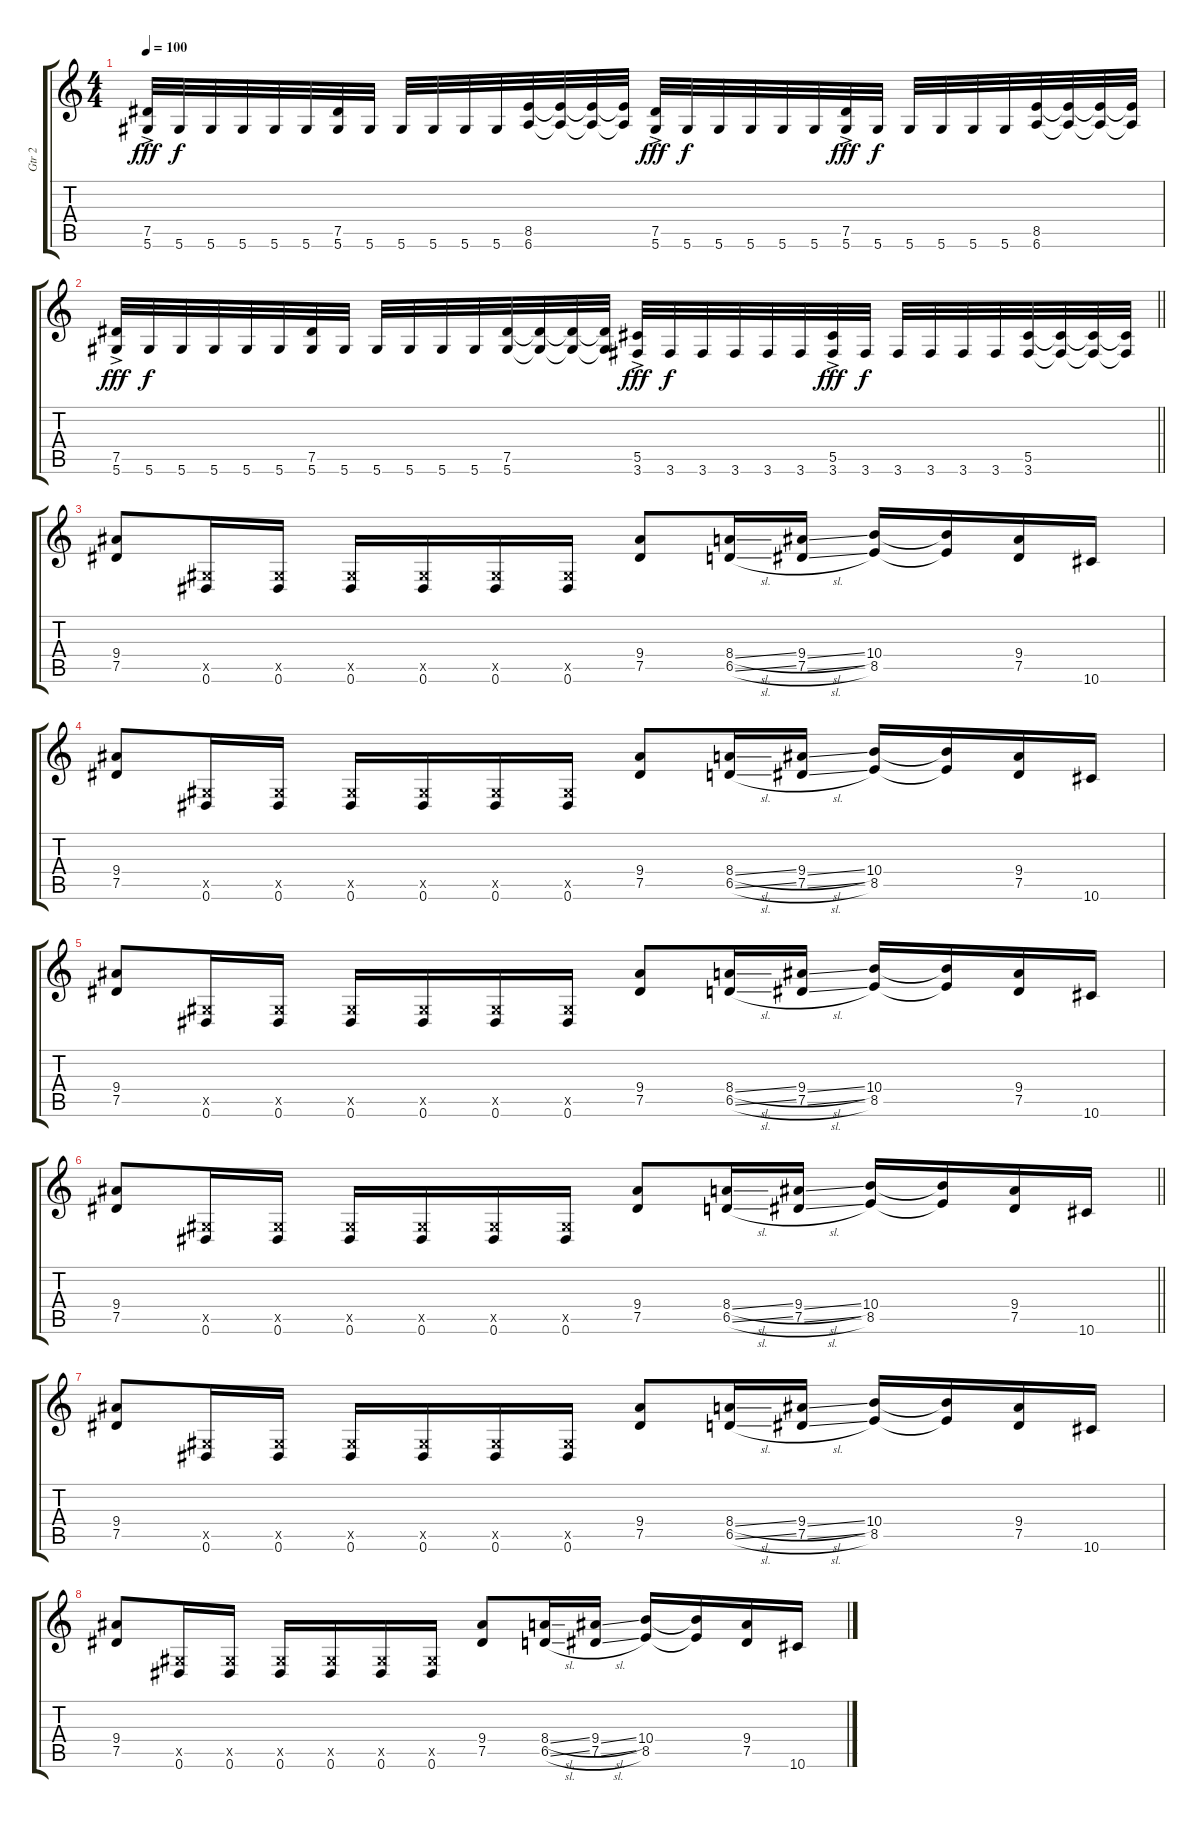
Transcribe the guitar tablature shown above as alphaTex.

\track ("Gtr 2     (Hernan)" "Gtr 2     ") {instrument overdrivenguitar}
\staff {score tabs}
\tuning (Eb4 Bb3 Gb3 Db3 Ab2 Eb2) {hide}
\ts (4 4)
\tempo 100
\clef g2
\ks c
(7.5 5.6{ac}).32{dy fff} 5.6.32{dy f} 5.6.32 5.6.32 5.6.32 5.6.32 (7.5 5.6).32 5.6.32 5.6.32 5.6.32 5.6.32 5.6.32 (8.5 6.6).32 (8.5{t} 6.6{t}).32 (8.5{t} 6.6{t}).32 (8.5{t} 6.6{t}).32 (7.5 5.6{ac}).32{dy fff} 5.6.32{dy f} 5.6.32 5.6.32 5.6.32 5.6.32 (7.5 5.6{ac}).32{dy fff} 5.6.32{dy f} 5.6.32 5.6.32 5.6.32 5.6.32 (8.5 6.6).32 (8.5{t} 6.6{t}).32 (8.5{t} 6.6{t}).32 (8.5{t} 6.6{t}).32 |
\barLineRight lightlight
(7.5 5.6{ac}).32{dy fff} 5.6.32{dy f} 5.6.32 5.6.32 5.6.32 5.6.32 (7.5 5.6).32 5.6.32 5.6.32 5.6.32 5.6.32 5.6.32 (7.5 5.6).32 (7.5{t} 5.6{t}).32 (7.5{t} 5.6{t}).32 (7.5{t} 5.6{t}).32 (5.5 3.6{ac}).32{dy fff} 3.6.32{dy f} 3.6.32 3.6.32 3.6.32 3.6.32 (5.5 3.6{ac}).32{dy fff} 3.6.32{dy f} 3.6.32 3.6.32 3.6.32 3.6.32 (5.5 3.6).32 (5.5{t} 3.6{t}).32 (5.5{t} 3.6{t}).32 (5.5{t} 3.6{t}).32 |
(9.4 7.5).8 (0.5{x} 0.6).16 (0.5{x} 0.6).16 (0.5{x} 0.6).16 (0.5{x} 0.6).16 (0.5{x} 0.6).16 (0.5{x} 0.6).16 (9.4 7.5).8 (8.4{sl} 6.5{sl}).16 (9.4{sl} 7.5{sl}).16 (10.4 8.5).16 (10.4{t} 8.5{t}).16 (9.4 7.5).16 10.6.16 |
(9.4 7.5).8 (0.5{x} 0.6).16 (0.5{x} 0.6).16 (0.5{x} 0.6).16 (0.5{x} 0.6).16 (0.5{x} 0.6).16 (0.5{x} 0.6).16 (9.4 7.5).8 (8.4{sl} 6.5{sl}).16 (9.4{sl} 7.5{sl}).16 (10.4 8.5).16 (10.4{t} 8.5{t}).16 (9.4 7.5).16 10.6.16 |
(9.4 7.5).8 (0.5{x} 0.6).16 (0.5{x} 0.6).16 (0.5{x} 0.6).16 (0.5{x} 0.6).16 (0.5{x} 0.6).16 (0.5{x} 0.6).16 (9.4 7.5).8 (8.4{sl} 6.5{sl}).16 (9.4{sl} 7.5{sl}).16 (10.4 8.5).16 (10.4{t} 8.5{t}).16 (9.4 7.5).16 10.6.16 |
\barLineRight lightlight
(9.4 7.5).8 (0.5{x} 0.6).16 (0.5{x} 0.6).16 (0.5{x} 0.6).16 (0.5{x} 0.6).16 (0.5{x} 0.6).16 (0.5{x} 0.6).16 (9.4 7.5).8 (8.4{sl} 6.5{sl}).16 (9.4{sl} 7.5{sl}).16 (10.4 8.5).16 (10.4{t} 8.5{t}).16 (9.4 7.5).16 10.6.16 |
(9.4 7.5).8 (0.5{x} 0.6).16 (0.5{x} 0.6).16 (0.5{x} 0.6).16 (0.5{x} 0.6).16 (0.5{x} 0.6).16 (0.5{x} 0.6).16 (9.4 7.5).8 (8.4{sl} 6.5{sl}).16 (9.4{sl} 7.5{sl}).16 (10.4 8.5).16 (10.4{t} 8.5{t}).16 (9.4 7.5).16 10.6.16 |
(9.4 7.5).8 (0.5{x} 0.6).16 (0.5{x} 0.6).16 (0.5{x} 0.6).16 (0.5{x} 0.6).16 (0.5{x} 0.6).16 (0.5{x} 0.6).16 (9.4 7.5).8 (8.4{sl} 6.5{sl}).16 (9.4{sl} 7.5{sl}).16 (10.4 8.5).16 (10.4{t} 8.5{t}).16 (9.4 7.5).16 10.6.16
